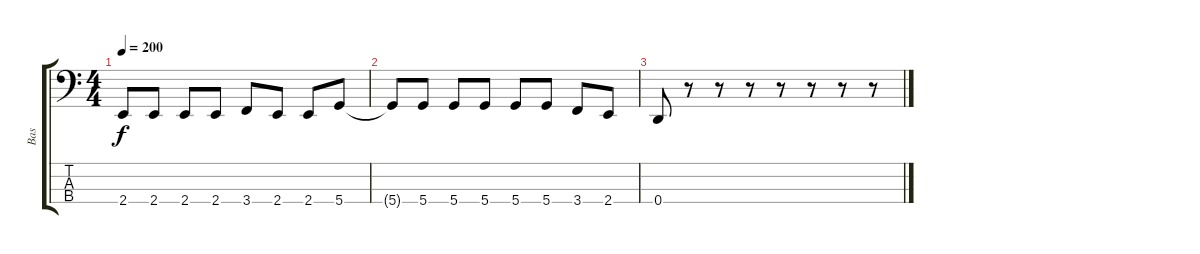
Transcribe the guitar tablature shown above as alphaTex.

\track ("Bas" "Bas") {instrument electricbasspick}
\staff {score tabs}
\tuning (F2 C2 G1 D1) {hide}
\ts (4 4)
\tempo 200
\clef f4
\ks c
2.4.8{dy f} 2.4.8 2.4.8 2.4.8 3.4.8 2.4.8 2.4.8 5.4.8 |
5.4{t}.8 5.4.8 5.4.8 5.4.8 5.4.8 5.4.8 3.4.8 2.4.8 |
0.4.8 r.8 r.8 r.8 r.8 r.8 r.8 r.8
